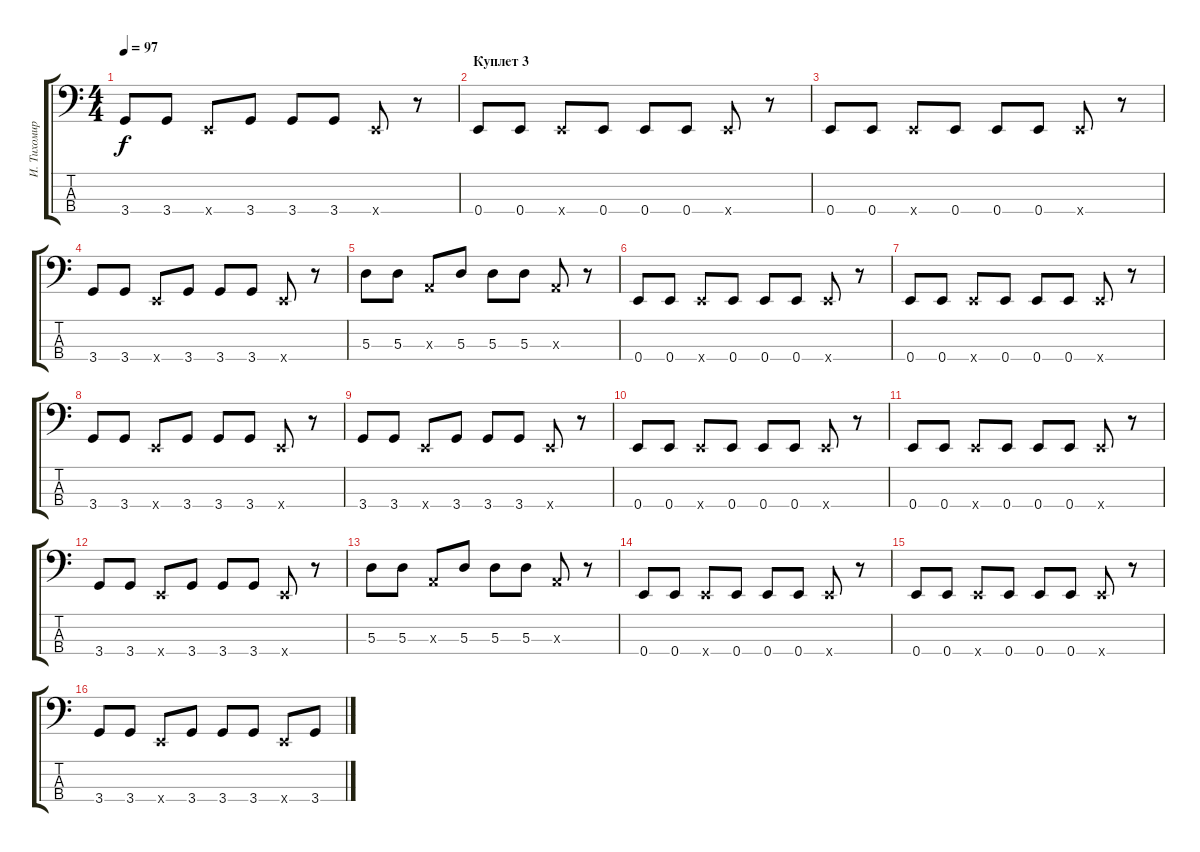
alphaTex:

\track ("И. Тихомиров" "И. Тихомир") {instrument electricbassfinger}
\staff {score tabs}
\tuning (G2 D2 A1 E1) {hide}
\ts (4 4)
\tempo 97
\clef f4
\ks c
3.4.8{dy f} 3.4.8 0.4{x}.8 3.4.8 3.4.8 3.4.8 0.4{x}.8 r.8 |
\section ("" "Куплет 3")
0.4.8 0.4.8 0.4{x}.8 0.4.8 0.4.8 0.4.8 0.4{x}.8 r.8 |
0.4.8 0.4.8 0.4{x}.8 0.4.8 0.4.8 0.4.8 0.4{x}.8 r.8 |
3.4.8 3.4.8 0.4{x}.8 3.4.8 3.4.8 3.4.8 0.4{x}.8 r.8 |
5.3.8 5.3.8 0.3{x}.8 5.3.8 5.3.8 5.3.8 0.3{x}.8 r.8 |
0.4.8 0.4.8 0.4{x}.8 0.4.8 0.4.8 0.4.8 0.4{x}.8 r.8 |
0.4.8 0.4.8 0.4{x}.8 0.4.8 0.4.8 0.4.8 0.4{x}.8 r.8 |
3.4.8 3.4.8 0.4{x}.8 3.4.8 3.4.8 3.4.8 0.4{x}.8 r.8 |
3.4.8 3.4.8 0.4{x}.8 3.4.8 3.4.8 3.4.8 0.4{x}.8 r.8 |
0.4.8 0.4.8 0.4{x}.8 0.4.8 0.4.8 0.4.8 0.4{x}.8 r.8 |
0.4.8 0.4.8 0.4{x}.8 0.4.8 0.4.8 0.4.8 0.4{x}.8 r.8 |
3.4.8 3.4.8 0.4{x}.8 3.4.8 3.4.8 3.4.8 0.4{x}.8 r.8 |
5.3.8 5.3.8 0.3{x}.8 5.3.8 5.3.8 5.3.8 0.3{x}.8 r.8 |
0.4.8 0.4.8 0.4{x}.8 0.4.8 0.4.8 0.4.8 0.4{x}.8 r.8 |
0.4.8 0.4.8 0.4{x}.8 0.4.8 0.4.8 0.4.8 0.4{x}.8 r.8 |
3.4.8 3.4.8 0.4{x}.8 3.4.8 3.4.8 3.4.8 0.4{x}.8 3.4.8
